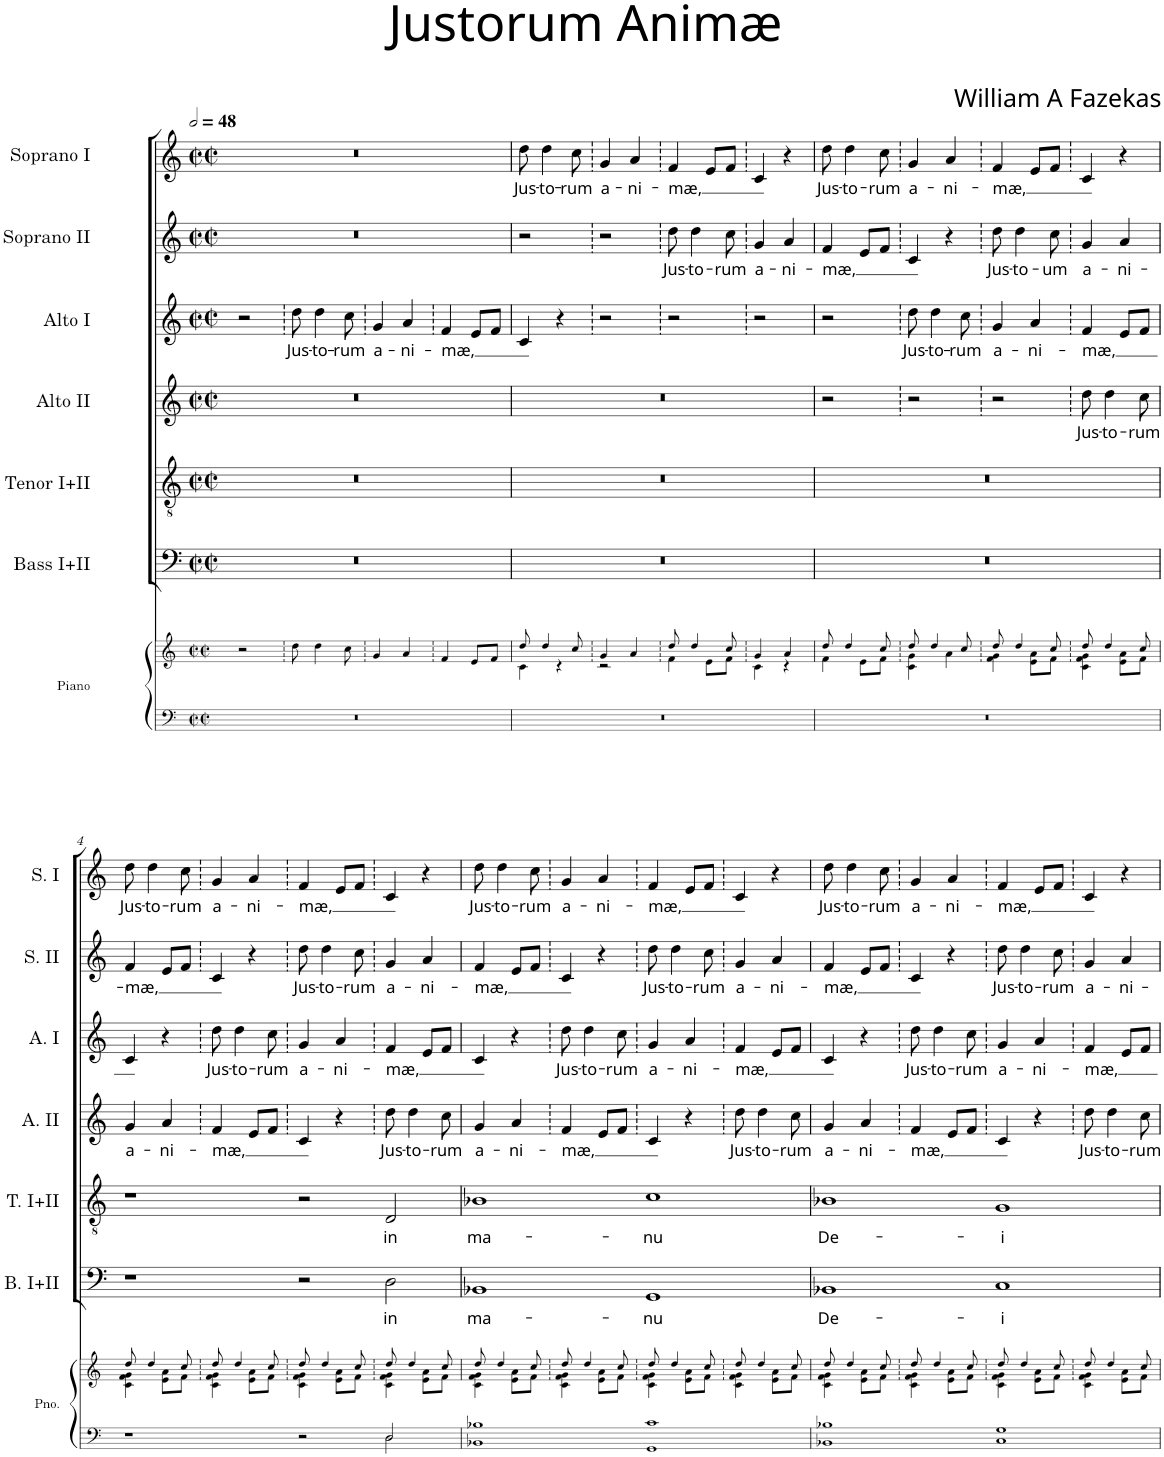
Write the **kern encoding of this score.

**kern	**kern	**kern	**text	**kern	**text	**kern	**text	**kern	**text	**kern	**text	**kern	**text
*part7	*part7	*part6	*part6	*part5	*part5	*part4	*part4	*part3	*part3	*part2	*part2	*part1	*part1
*staff8	*staff7	*staff6	*staff6	*staff5	*staff5	*staff4	*staff4	*staff3	*staff3	*staff2	*staff2	*staff1	*staff1
*I"Piano	*	*I"Bass I+II	*	*I"Tenor I+II	*	*I"Alto II	*	*I"Alto I	*	*I"Soprano II	*	*I"Soprano I	*
*I'Pno.	*	*I'B. I+II	*	*I'T. I+II	*	*I'A. II	*	*I'A. I	*	*I'S. II	*	*I'S. I	*
*stria5	*stria5	*	*	*	*	*	*	*	*	*	*	*	*
*clefF4	*clefG2	*clefF4	*	*clefGv2	*	*clefG2	*	*clefG2	*	*clefG2	*	*clefG2	*
*k[]	*k[]	*k[]	*	*k[]	*	*k[]	*	*k[]	*	*k[]	*	*k[]	*
*M4/2	*M4/2	*M4/2	*	*M4/2	*	*M4/2	*	*M4/2	*	*M4/2	*	*M4/2	*
*met(c|)	*met(c|)	*met(c|)	*	*met(c|)	*	*met(c|)	*	*met(c|)	*	*met(c|)	*	*met(c|)	*
*MM96	*MM96	*MM96	*	*MM96	*	*MM96	*	*MM96	*	*MM96	*	*MM96	*
=1	=1	=1	=1	=1	=1	=1	=1	=1	=1	=1	=1	=1	=1
*	*	*^	*	*^	*	*^	*	*	*	*	*	*	*
0r	2r	0r	1D	.	0r	1D	.	0r	1dd	.	2r	.	0r	.	0r	.
!	!	!	!	!	!	!	!	!	!	!	!	!LO:LY:b	!	!	!	!
.	8dd\	.	.	.	.	.	.	.	.	.	8dd\	Jus-	.	.	.	.
!	!	!	!	!	!	!	!	!	!	!	!	!LO:LY:b	!	!	!	!
.	4dd\	.	.	.	.	.	.	.	.	.	4dd\	-to-	.	.	.	.
!	!	!	!	!	!	!	!	!	!	!	!	!LO:LY:b	!	!	!	!
.	8cc\	.	.	.	.	.	.	.	.	.	8cc\	-rum	.	.	.	.
!	!	!	!	!	!	!	!	!	!	!	!	!LO:LY:b	!	!	!	!
.	4g/	.	1ryy	.	.	1ryy	.	.	1ryy	.	4g/	a-	.	.	.	.
!	!	!	!	!	!	!	!	!	!	!	!	!LO:LY:b	!	!	!	!
.	4a/	.	.	.	.	.	.	.	.	.	4a/	-ni-	.	.	.	.
!	!	!	!	!	!	!	!	!	!	!	!	!LO:LY:b	!	!	!	!
.	4f/	.	.	.	.	.	.	.	.	.	4f/	-mæ,	.	.	.	.
.	8e/L	.	.	.	.	.	.	.	.	.	8e/L	.	.	.	.	.
.	8f/J	.	.	.	.	.	.	.	.	.	8f/J	.	.	.	.	.
*	*	*v	*v	*	*	*	*	*v	*v	*	*	*	*	*	*	*
*	*	*	*	*v	*v	*	*	*	*	*	*	*	*	*
=2	=2	=2	=2	=2	=2	=2	=2	=2	=2	=2	=2	=2	=2
*	*^	*	*	*	*	*	*	*	*	*	*	*	*
!	!	!	!	!	!	!	!	!	!	!	!	!	!	!LO:LY:b
0r	8dd/	4c\	0r	.	0r	.	0r	.	4c/	.	2r	.	8dd\	Jus-
!	!	!	!	!	!	!	!	!	!	!	!	!	!	!LO:LY:b
.	4dd/	.	.	.	.	.	.	.	.	.	.	.	4dd\	-to-
.	.	4r	.	.	.	.	.	.	4r	.	.	.	.	.
!	!	!	!	!	!	!	!	!	!	!	!	!	!	!LO:LY:b
.	8cc/	.	.	.	.	.	.	.	.	.	.	.	8cc\	-rum
!	!	!	!	!	!	!	!	!	!	!	!	!	!	!LO:LY:b
.	4g/	2r	.	.	.	.	.	.	2r	.	2r	.	4g/	a-
!	!	!	!	!	!	!	!	!	!	!	!	!	!	!LO:LY:b
.	4a/	.	.	.	.	.	.	.	.	.	.	.	4a/	-ni-
!	!	!	!	!	!	!	!	!	!	!	!	!LO:LY:b	!	!LO:LY:b
.	8dd/	4f\	.	.	.	.	.	.	2r	.	8dd\	Jus-	4f/	-mæ,
!	!	!	!	!	!	!	!	!	!	!	!	!LO:LY:b	!	!
.	4dd/	.	.	.	.	.	.	.	.	.	4dd\	-to-	.	.
.	.	8e\L	.	.	.	.	.	.	.	.	.	.	8e/L	.
!	!	!	!	!	!	!	!	!	!	!	!	!LO:LY:b	!	!
.	8cc/	8f\J	.	.	.	.	.	.	.	.	8cc\	-rum	8f/J	.
!	!	!	!	!	!	!	!	!	!	!	!	!LO:LY:b	!	!
.	4g/	4c\	.	.	.	.	.	.	2r	.	4g/	a-	4c/	.
!	!	!	!	!	!	!	!	!	!	!	!	!LO:LY:b	!	!
.	4a/	4r	.	.	.	.	.	.	.	.	4a/	-ni-	4r	.
=3	=3	=3	=3	=3	=3	=3	=3	=3	=3	=3	=3	=3	=3	=3
!	!	!	!	!	!	!	!	!	!	!	!	!LO:LY:b	!	!LO:LY:b
0r	8dd/	4f\	0r	.	0r	.	2r	.	2r	.	4f/	-mæ,	8dd\	Jus-
!	!	!	!	!	!	!	!	!	!	!	!	!	!	!LO:LY:b
.	4dd/	.	.	.	.	.	.	.	.	.	.	.	4dd\	-to-
.	.	8e\L	.	.	.	.	.	.	.	.	8e/L	.	.	.
!	!	!	!	!	!	!	!	!	!	!	!	!	!	!LO:LY:b
.	8cc/	8f\J	.	.	.	.	.	.	.	.	8f/J	.	8cc\	-rum
!	!	!	!	!	!	!	!	!	!	!LO:LY:b	!	!	!	!LO:LY:b
.	8dd/	4c\ 4g\	.	.	.	.	2r	.	8dd\	Jus-	4c/	.	4g/	a-
!	!	!	!	!	!	!	!	!	!	!LO:LY:b	!	!	!	!
.	4dd/	.	.	.	.	.	.	.	4dd\	-to-	.	.	.	.
!	!	!	!	!	!	!	!	!	!	!	!	!	!	!LO:LY:b
.	.	4a\	.	.	.	.	.	.	.	.	4r	.	4a/	-ni-
!	!	!	!	!	!	!	!	!	!	!LO:LY:b	!	!	!	!
.	8cc/	.	.	.	.	.	.	.	8cc\	-rum	.	.	.	.
!	!	!	!	!	!	!	!	!	!	!LO:LY:b	!	!LO:LY:b	!	!LO:LY:b
.	8dd/	4f\ 4g\	.	.	.	.	2r	.	4g/	a-	8dd\	Jus-	4f/	-mæ,
!	!	!	!	!	!	!	!	!	!	!	!	!LO:LY:b	!	!
.	4dd/	.	.	.	.	.	.	.	.	.	4dd\	-to-	.	.
!	!	!	!	!	!	!	!	!	!	!LO:LY:b	!	!	!	!
.	.	8e\ 8a\L	.	.	.	.	.	.	4a/	-ni-	.	.	8e/L	.
!	!	!	!	!	!	!	!	!	!	!	!	!LO:LY:b	!	!
.	8cc/	8f\J	.	.	.	.	.	.	.	.	8cc\	-um	8f/J	.
!	!	!	!	!	!	!	!	!LO:LY:b	!	!LO:LY:b	!	!LO:LY:b	!	!
.	8dd/	4c\ 4f\ 4g\	.	.	.	.	8dd\	Jus-	4f/	-mæ,	4g/	a-	4c/	.
!	!	!	!	!	!	!	!	!LO:LY:b	!	!	!	!	!	!
.	4dd/	.	.	.	.	.	4dd\	-to-	.	.	.	.	.	.
!	!	!	!	!	!	!	!	!	!	!	!	!LO:LY:b	!	!
.	.	8e\ 8a\L	.	.	.	.	.	.	8e/L	.	4a/	-ni-	4r	.
!	!	!	!	!	!	!	!	!LO:LY:b	!	!	!	!	!	!
.	8cc/	8f\J	.	.	.	.	8cc\	-rum	8f/J	.	.	.	.	.
!!LO:LB:g=z
=4	=4	=4	=4	=4	=4	=4	=4	=4	=4	=4	=4	=4	=4	=4
*^	*	*	*	*	*	*	*	*	*	*	*	*	*	*
!	!	!	!	!	!	!	!	!	!LO:LY:b	!	!	!	!LO:LY:b	!	!LO:LY:b
1.ryy	1r	8dd/	4c\ 4f\ 4g\	1r	.	1r	.	4g/	a-	4c/	.	4f/	-mæ,	8dd\	Jus-
!	!	!	!	!	!	!	!	!	!	!	!	!	!	!	!LO:LY:b
.	.	4dd/	.	.	.	.	.	.	.	.	.	.	.	4dd\	-to-
!	!	!	!	!	!	!	!	!	!LO:LY:b	!	!	!	!	!	!
.	.	.	8e\ 8a\L	.	.	.	.	4a/	-ni-	4r	.	8e/L	.	.	.
!	!	!	!	!	!	!	!	!	!	!	!	!	!	!	!LO:LY:b
.	.	8cc/	8f\J	.	.	.	.	.	.	.	.	8f/J	.	8cc\	-rum
!	!	!	!	!	!	!	!	!	!LO:LY:b	!	!LO:LY:b	!	!	!	!LO:LY:b
.	.	8dd/	4c\ 4f\ 4g\	.	.	.	.	4f/	-mæ,	8dd\	Jus-	4c/	.	4g/	a-
!	!	!	!	!	!	!	!	!	!	!	!LO:LY:b	!	!	!	!
.	.	4dd/	.	.	.	.	.	.	.	4dd\	-to-	.	.	.	.
!	!	!	!	!	!	!	!	!	!	!	!	!	!	!	!LO:LY:b
.	.	.	8e\ 8a\L	.	.	.	.	8e/L	.	.	.	4r	.	4a/	-ni-
!	!	!	!	!	!	!	!	!	!	!	!LO:LY:b	!	!	!	!
.	.	8cc/	8f\J	.	.	.	.	8f/J	.	8cc\	-rum	.	.	.	.
!	!	!	!	!	!	!	!	!	!	!	!LO:LY:b	!	!LO:LY:b	!	!LO:LY:b
.	2r	8dd/	4c\ 4f\ 4g\	2r	.	2r	.	4c/	.	4g/	a-	8dd\	Jus-	4f/	-mæ,
!	!	!	!	!	!	!	!	!	!	!	!	!	!LO:LY:b	!	!
.	.	4dd/	.	.	.	.	.	.	.	.	.	4dd\	-to-	.	.
!	!	!	!	!	!	!	!	!	!	!	!LO:LY:b	!	!	!	!
.	.	.	8e\ 8a\L	.	.	.	.	4r	.	4a/	-ni-	.	.	8e/L	.
!	!	!	!	!	!	!	!	!	!	!	!	!	!LO:LY:b	!	!
.	.	8cc/	8f\J	.	.	.	.	.	.	.	.	8cc\	-rum	8f/J	.
!	!	!	!	!	!LO:LY:b	!	!LO:LY:b	!	!LO:LY:b	!	!LO:LY:b	!	!LO:LY:b	!	!
2D\	2D/	8dd/	4c\ 4f\ 4g\	2D\	in	2D/	in	8dd\	Jus-	4f/	-mæ,	4g/	a-	4c/	.
!	!	!	!	!	!	!	!	!	!LO:LY:b	!	!	!	!	!	!
.	.	4dd/	.	.	.	.	.	4dd\	-to-	.	.	.	.	.	.
!	!	!	!	!	!	!	!	!	!	!	!	!	!LO:LY:b	!	!
.	.	.	8e\ 8a\L	.	.	.	.	.	.	8e/L	.	4a/	-ni-	4r	.
!	!	!	!	!	!	!	!	!	!LO:LY:b	!	!	!	!	!	!
.	.	8cc/	8f\J	.	.	.	.	8cc\	-rum	8f/J	.	.	.	.	.
*v	*v	*	*	*	*	*	*	*	*	*	*	*	*	*	*
=5	=5	=5	=5	=5	=5	=5	=5	=5	=5	=5	=5	=5	=5	=5
!	!	!	!	!LO:LY:b	!	!LO:LY:b	!	!LO:LY:b	!	!	!	!LO:LY:b	!	!LO:LY:b
1BB-X 1B-X	8dd/	4c\ 4f\ 4g\	1BB-X	ma-	1B-X	ma-	4g/	a-	4c/	.	4f/	-mæ,	8dd\	Jus-
!	!	!	!	!	!	!	!	!	!	!	!	!	!	!LO:LY:b
.	4dd/	.	.	.	.	.	.	.	.	.	.	.	4dd\	-to-
!	!	!	!	!	!	!	!	!LO:LY:b	!	!	!	!	!	!
.	.	8e\ 8a\L	.	.	.	.	4a/	-ni-	4r	.	8e/L	.	.	.
!	!	!	!	!	!	!	!	!	!	!	!	!	!	!LO:LY:b
.	8cc/	8f\J	.	.	.	.	.	.	.	.	8f/J	.	8cc\	-rum
!	!	!	!	!	!	!	!	!LO:LY:b	!	!LO:LY:b	!	!	!	!LO:LY:b
.	8dd/	4c\ 4f\ 4g\	.	.	.	.	4f/	-mæ,	8dd\	Jus-	4c/	.	4g/	a-
!	!	!	!	!	!	!	!	!	!	!LO:LY:b	!	!	!	!
.	4dd/	.	.	.	.	.	.	.	4dd\	-to-	.	.	.	.
!	!	!	!	!	!	!	!	!	!	!	!	!	!	!LO:LY:b
.	.	8e\ 8a\L	.	.	.	.	8e/L	.	.	.	4r	.	4a/	-ni-
!	!	!	!	!	!	!	!	!	!	!LO:LY:b	!	!	!	!
.	8cc/	8f\J	.	.	.	.	8f/J	.	8cc\	-rum	.	.	.	.
!	!	!	!	!LO:LY:b	!	!LO:LY:b	!	!	!	!LO:LY:b	!	!LO:LY:b	!	!LO:LY:b
1GG 1c	8dd/	4c\ 4f\ 4g\	1GG	-nu	1c	-nu	4c/	.	4g/	a-	8dd\	Jus-	4f/	-mæ,
!	!	!	!	!	!	!	!	!	!	!	!	!LO:LY:b	!	!
.	4dd/	.	.	.	.	.	.	.	.	.	4dd\	-to-	.	.
!	!	!	!	!	!	!	!	!	!	!LO:LY:b	!	!	!	!
.	.	8e\ 8a\L	.	.	.	.	4r	.	4a/	-ni-	.	.	8e/L	.
!	!	!	!	!	!	!	!	!	!	!	!	!LO:LY:b	!	!
.	8cc/	8f\J	.	.	.	.	.	.	.	.	8cc\	-rum	8f/J	.
!	!	!	!	!	!	!	!	!LO:LY:b	!	!LO:LY:b	!	!LO:LY:b	!	!
.	8dd/	4c\ 4f\ 4g\	.	.	.	.	8dd\	Jus-	4f/	-mæ,	4g/	a-	4c/	.
!	!	!	!	!	!	!	!	!LO:LY:b	!	!	!	!	!	!
.	4dd/	.	.	.	.	.	4dd\	-to-	.	.	.	.	.	.
!	!	!	!	!	!	!	!	!	!	!	!	!LO:LY:b	!	!
.	.	8e\ 8a\L	.	.	.	.	.	.	8e/L	.	4a/	-ni-	4r	.
!	!	!	!	!	!	!	!	!LO:LY:b	!	!	!	!	!	!
.	8cc/	8f\J	.	.	.	.	8cc\	-rum	8f/J	.	.	.	.	.
=6	=6	=6	=6	=6	=6	=6	=6	=6	=6	=6	=6	=6	=6	=6
!	!	!	!	!LO:LY:b	!	!LO:LY:b	!	!LO:LY:b	!	!	!	!LO:LY:b	!	!LO:LY:b
1BB-X 1B-X	8dd/	4c\ 4f\ 4g\	1BB-X	De-	1B-X	De-	4g/	a-	4c/	.	4f/	-mæ,	8dd\	Jus-
!	!	!	!	!	!	!	!	!	!	!	!	!	!	!LO:LY:b
.	4dd/	.	.	.	.	.	.	.	.	.	.	.	4dd\	-to-
!	!	!	!	!	!	!	!	!LO:LY:b	!	!	!	!	!	!
.	.	8e\ 8a\L	.	.	.	.	4a/	-ni-	4r	.	8e/L	.	.	.
!	!	!	!	!	!	!	!	!	!	!	!	!	!	!LO:LY:b
.	8cc/	8f\J	.	.	.	.	.	.	.	.	8f/J	.	8cc\	-rum
!	!	!	!	!	!	!	!	!LO:LY:b	!	!LO:LY:b	!	!	!	!LO:LY:b
.	8dd/	4c\ 4f\ 4g\	.	.	.	.	4f/	-mæ,	8dd\	Jus-	4c/	.	4g/	a-
!	!	!	!	!	!	!	!	!	!	!LO:LY:b	!	!	!	!
.	4dd/	.	.	.	.	.	.	.	4dd\	-to-	.	.	.	.
!	!	!	!	!	!	!	!	!	!	!	!	!	!	!LO:LY:b
.	.	8e\ 8a\L	.	.	.	.	8e/L	.	.	.	4r	.	4a/	-ni-
!	!	!	!	!	!	!	!	!	!	!LO:LY:b	!	!	!	!
.	8cc/	8f\J	.	.	.	.	8f/J	.	8cc\	-rum	.	.	.	.
!	!	!	!	!LO:LY:b	!	!LO:LY:b	!	!	!	!LO:LY:b	!	!LO:LY:b	!	!LO:LY:b
1C 1G	8dd/	4c\ 4f\ 4g\	1C	-i	1G	-i	4c/	.	4g/	a-	8dd\	Jus-	4f/	-mæ,
!	!	!	!	!	!	!	!	!	!	!	!	!LO:LY:b	!	!
.	4dd/	.	.	.	.	.	.	.	.	.	4dd\	-to-	.	.
!	!	!	!	!	!	!	!	!	!	!LO:LY:b	!	!	!	!
.	.	8e\ 8a\L	.	.	.	.	4r	.	4a/	-ni-	.	.	8e/L	.
!	!	!	!	!	!	!	!	!	!	!	!	!LO:LY:b	!	!
.	8cc/	8f\J	.	.	.	.	.	.	.	.	8cc\	-rum	8f/J	.
!	!	!	!	!	!	!	!	!LO:LY:b	!	!LO:LY:b	!	!LO:LY:b	!	!
.	8dd/	4c\ 4f\ 4g\	.	.	.	.	8dd\	Jus-	4f/	-mæ,	4g/	a-	4c/	.
!	!	!	!	!	!	!	!	!LO:LY:b	!	!	!	!	!	!
.	4dd/	.	.	.	.	.	4dd\	-to-	.	.	.	.	.	.
!	!	!	!	!	!	!	!	!	!	!	!	!LO:LY:b	!	!
.	.	8e\ 8a\L	.	.	.	.	.	.	8e/L	.	4a/	-ni-	4r	.
!	!	!	!	!	!	!	!	!LO:LY:b	!	!	!	!	!	!
.	8cc/	8f\J	.	.	.	.	8cc\	-rum	8f/J	.	.	.	.	.
*	*v	*v	*	*	*	*	*	*	*	*	*	*	*	*
=	=	=	=	=	=	=	=	=	=	=	=	=	=
*-	*-	*-	*-	*-	*-	*-	*-	*-	*-	*-	*-	*-	*-
